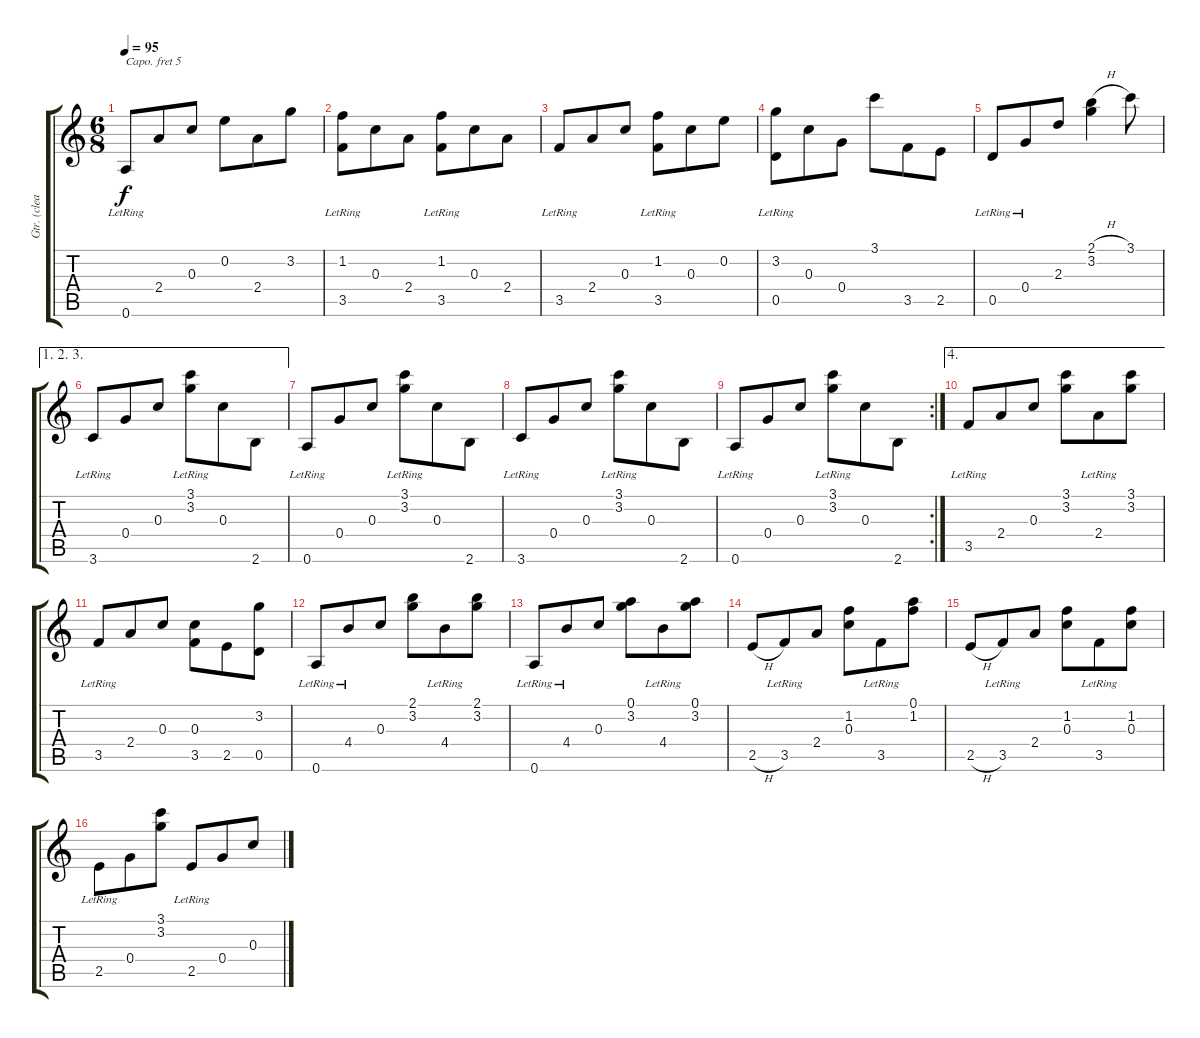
\track ("Gtr. (clean + reverb)" "Gtr. (clea") {instrument electricguitarjazz}
\staff {score tabs}
\capo 5
\tuning (E4 B3 G3 D3 A2 E2) {hide}
\ts (6 8)
\tempo 95
\clef g2
\ks c
0.6{lr}.8{dy f} 2.4.8 0.3.8 0.2.8 2.4.8 3.2.8 |
(1.2 3.5{lr}).8 0.3.8 2.4.8 (1.2 3.5{lr}).8 0.3.8 2.4.8 |
3.5{lr}.8 2.4.8 0.3.8 (1.2 3.5{lr}).8 0.3.8 0.2.8 |
(3.2 0.5{lr}).8 0.3.8 0.4.8 3.1.8 3.5.8 2.5.8 |
0.5{lr}.8 0.4{lr}.8 2.3.8 (2.1{h} 3.2).4 3.1.8 |
\ae (1 2 3)
3.6{lr}.8 0.4.8 0.3.8 (3.1{lr} 3.2{lr}).8 0.3.8 2.6.8 |
0.6{lr}.8 0.4.8 0.3.8 (3.1{lr} 3.2{lr}).8 0.3.8 2.6.8 |
3.6{lr}.8 0.4.8 0.3.8 (3.1{lr} 3.2{lr}).8 0.3.8 2.6.8 |
\rc 2
0.6{lr}.8 0.4.8 0.3.8 (3.1{lr} 3.2{lr}).8 0.3.8 2.6.8 |
\ae 4
3.5{lr}.8 2.4.8 0.3.8 (3.1 3.2).8 2.4{lr}.8 (3.1 3.2).8 |
3.5{lr}.8 2.4.8 0.3.8 (0.3 3.5).8 2.5.8 (3.2 0.5).8 |
0.6{lr}.8 4.4{lr}.8 0.3.8 (2.1 3.2).8 4.4{lr}.8 (2.1 3.2).8 |
0.6{lr}.8 4.4{lr}.8 0.3.8 (0.1 3.2).8 4.4{lr}.8 (0.1 3.2).8 |
2.5{h}.8 3.5{lr}.8 2.4.8 (1.2 0.3).8 3.5{lr}.8 (0.1 1.2).8 |
2.5{h}.8 3.5{lr}.8 2.4.8 (1.2 0.3).8 3.5{lr}.8 (1.2 0.3).8 |
2.5{lr}.8 0.4.8 (3.1 3.2).8 2.5{lr}.8 0.4.8 0.3.8
